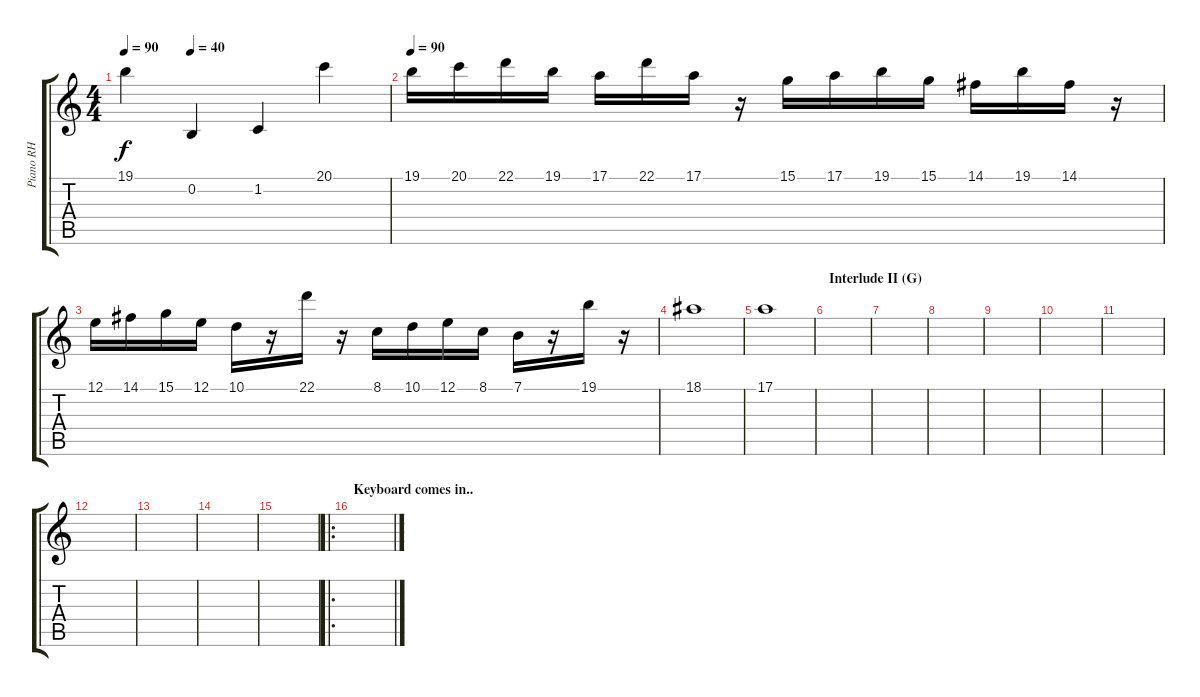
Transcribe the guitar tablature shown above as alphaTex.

\track ("Piano RH" "Piano RH") {instrument acousticgrandpiano}
\staff {score tabs}
\tuning (E4 B3 G3 D3 A2 E2) {hide}
\ts (4 4)
\tempo 90
\tempo (40 0.25)
\clef g2
\ks c
19.1.4{dy f} 0.2.4 1.2.4 20.1.4 |
\tempo 90
19.1.16 20.1.16 22.1.16 19.1.16 17.1.16 22.1.16 17.1.16 r.16 15.1.16 17.1.16 19.1.16 15.1.16 14.1.16 19.1.16 14.1.16 r.16 |
12.1.16 14.1.16 15.1.16 12.1.16 10.1.16 r.16 22.1.16 r.16 8.1.16 10.1.16 12.1.16 8.1.16 7.1.16 r.16 19.1.16 r.16 |
18.1.1 |
17.1.1 |
\section ("" "Interlude II (G)")
|
|
|
|
|
|
|
|
|
|
\ro
\section ("" "Keyboard comes in..")
